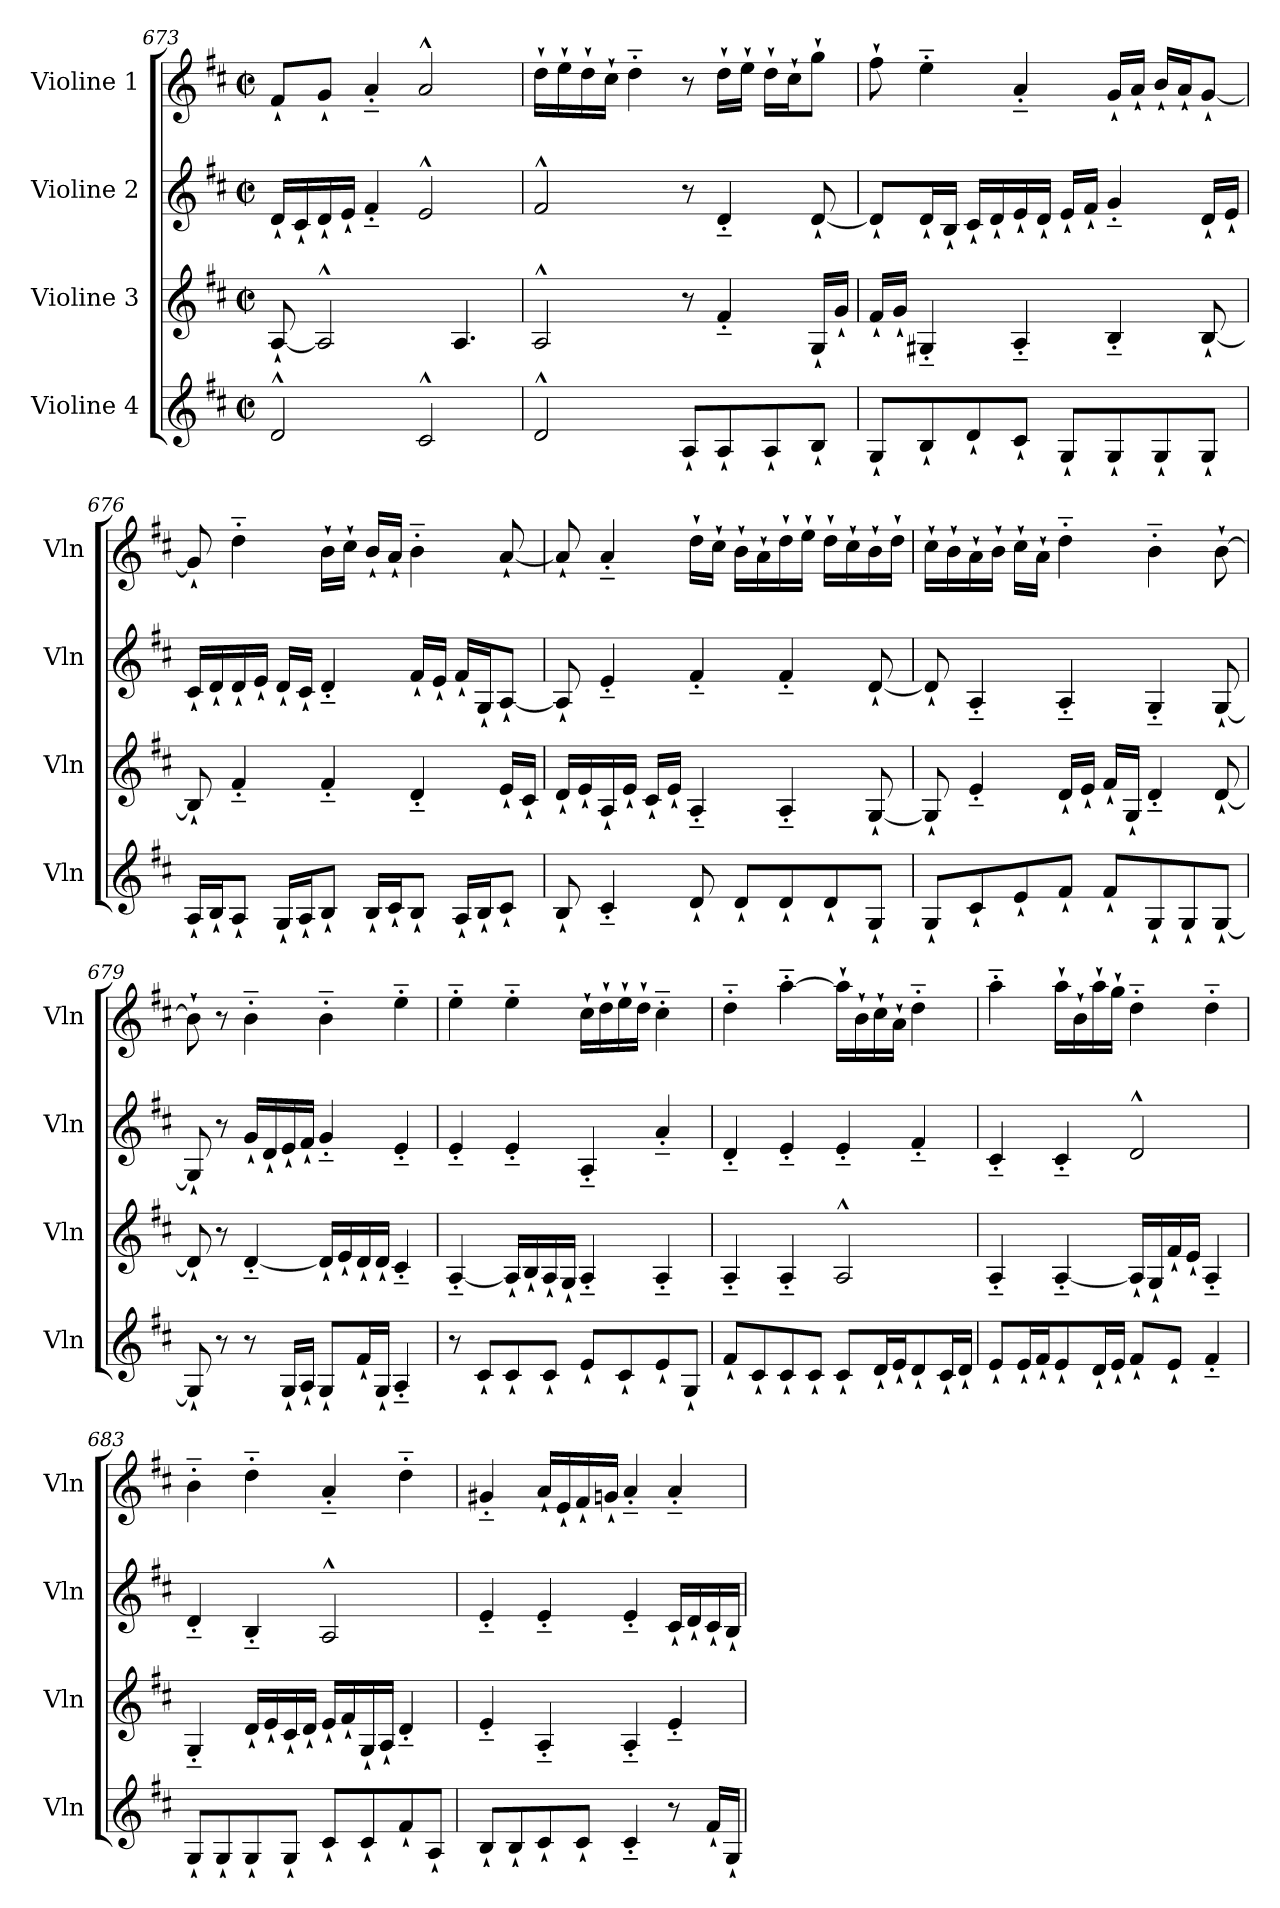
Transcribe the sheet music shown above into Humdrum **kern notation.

**kern	**kern	**kern	**kern
*part4	*part3	*part2	*part1
*staff4	*staff3	*staff2	*staff1
*I"Violine 4	*I"Violine 3	*I"Violine 2	*I"Violine 1
*I'Vln	*I'Vln	*I'Vln	*I'Vln
!!LO:LB:g=z
*clefG2	*clefG2	*clefG2	*clefG2
*k[f#c#]	*k[f#c#]	*k[f#c#]	*k[f#c#]
*D:	*D:	*D:	*D:
*M2/2	*M2/2	*M2/2	*M2/2
*met(c|)	*met(c|)	*met(c|)	*met(c|)
=673	=673	=673	=673
2d^^/	[8A`/	16d`/LL	8f#`/L
.	.	16c#`/	.
.	2A^^/]	16d`/	8g`/J
.	.	16e`/JJ	.
.	.	4f#~'/	4a~'/
2c#^^/	.	2e^^/	2a^^/
.	4.A/	.	.
=674	=674	=674	=674
2d^^/	2A^^/	2f#^^/	16dd`\LL
.	.	.	16ee`\
.	.	.	16dd`\
.	.	.	16cc#`\JJ
.	.	.	4dd~'\
8A`/L	8r	8r	8r
8A`/	4f#~'/	4d~'/	16dd`\LL
.	.	.	16ee`\JJ
8A`/	.	.	16dd`\LL
.	.	.	16cc#`\J
8B`/J	16G`/LL	[8d`/	8gg`\J
.	16g`/JJ	.	.
=675	=675	=675	=675
8G`/L	16f#`/LL	8d`/L]	8ff#`\
.	16g`/JJ	.	.
8B`/	4G#X~'/	16d`/L	4ee~'\
.	.	16B`/JJ	.
8d`/	.	16c#`/LL	.
.	.	16d`/	.
8c#`/J	4A~'/	16e`/	4a~'/
.	.	16d`/JJ	.
8G`/L	.	16e`/LL	.
.	.	16f#`/JJ	.
8G`/	4B~'/	4g~'/	16g`/LL
.	.	.	16a`/JJ
8G`/	.	.	16b`/LL
.	.	.	16a`/J
8G`/J	[8B`/	16d`/LL	[8g`/J
.	.	16e`/JJ	.
!!LO:PB:g=z
=676	=676	=676	=676
16A`/LL	8B`/]	16c#`/LL	8g`/]
16B`/J	.	16d`/	.
8A`/J	4f#~'/	16d`/	4dd~'\
.	.	16e`/JJ	.
16G`/LL	.	16d`/LL	.
16A`/J	.	16c#`/JJ	.
8B`/J	4f#~'/	4d~'/	16b`\LL
.	.	.	16cc#`\JJ
16B`/LL	.	.	16b`/LL
16c#`/J	.	.	16a`/JJ
8B`/J	4d~'/	16f#`/LL	4b~'\
.	.	16e`/JJ	.
16A`/LL	.	16f#`/LL	.
16B`/J	.	16G`/J	.
8c#`/J	16e`/LL	[8A`/J	[8a`/
.	16c#`/JJ	.	.
=677	=677	=677	=677
8B`/	16d`/LL	8A`/]	8a`/]
.	16e`/	.	.
4c#~'/	16A`/	4e~'/	4a~'/
.	16e`/JJ	.	.
.	16c#`/LL	.	.
.	16e`/JJ	.	.
8d`/	4A~'/	4f#~'/	16dd`\LL
.	.	.	16cc#`\JJ
8d`/L	.	.	16b`\LL
.	.	.	16a`\
8d`/	4A~'/	4f#~'/	16dd`\
.	.	.	16ee`\JJ
8d`/	.	.	16dd`\LL
.	.	.	16cc#`\
8G`/J	[8G`/	[8d`/	16b`\
.	.	.	16dd`\JJ
!!LO:LB:g=z
=678	=678	=678	=678
8G`/L	8G`/]	8d`/]	16cc#`\LL
.	.	.	16b`\
8c#`/	4e~'/	4A~'/	16a`\
.	.	.	16b`\JJ
8e`/	.	.	16cc#`\LL
.	.	.	16a`\JJ
8f#`/J	16d`/LL	4A~'/	4dd~'\
.	16e`/JJ	.	.
8f#`/L	16f#`/LL	.	.
.	16G`/JJ	.	.
8G`/	4d~'/	4G~'/	4b~'\
8G`/	.	.	.
[8G`/J	[8d`/	[8G`/	[8b`\
=679	=679	=679	=679
8G`/]	8d`/]	8G`/]	8b`\]
8r	8r	8r	8r
8r	[4d~'/	16g`/LL	4b~'\
.	.	16d`/	.
16G`/LL	.	16e`/	.
16A`/JJ	.	16f#`/JJ	.
8G`/L	16d`/LL]	4g~'/	4b~'\
.	16e`/	.	.
16f#`/L	16d`/	.	.
16G`/JJ	16d`/JJ	.	.
4A~'/	4c#~'/	4e~'/	4ee~'\
=680	=680	=680	=680
8r	[4A~'/	4e~'/	4ee~'\
8c#`/L	.	.	.
8c#`/	16A`/LL]	4e~'/	4ee~'\
.	16B`/	.	.
8c#`/J	16A`/	.	.
.	16G`/JJ	.	.
8e`/L	4A~'/	4A~'/	16cc#`\LL
.	.	.	16dd`\
8c#`/	.	.	16ee`\
.	.	.	16dd`\JJ
8e`/	4A~'/	4a~'/	4cc#~'\
8G`/J	.	.	.
!!LO:LB:g=z
=681	=681	=681	=681
8f#`/L	4A~'/	4d~'/	4dd~'\
8c#`/	.	.	.
8c#`/	4A~'/	4e~'/	[4aa~'\
8c#`/J	.	.	.
8c#`/L	2A^^/	4e~'/	16aa`\LL]
.	.	.	16b`\
16d`/L	.	.	16cc#`\
16e`/J	.	.	16a`\JJ
8d`/	.	4f#~'/	4dd~'\
16c#`/L	.	.	.
16d`/JJ	.	.	.
=682	=682	=682	=682
8e`/L	4A~'/	4c#~'/	4aa~'\
16e`/L	.	.	.
16f#`/J	.	.	.
8e`/	[4A~'/	4c#~'/	16aa`\LL
.	.	.	16b`\
16d`/L	.	.	16aa`\
16e`/JJ	.	.	16gg`\JJ
8f#`/L	16A`/LL]	2d^^/	4dd~'\
.	16G`/	.	.
8e`/J	16f#`/	.	.
.	16e`/JJ	.	.
4f#~'/	4A~'/	.	4dd~'\
=683	=683	=683	=683
8G`/L	4G~'/	4d~'/	4b~'\
8G`/	.	.	.
8G`/	16d`/LL	4B~'/	4dd~'\
.	16e`/	.	.
8G`/J	16c#`/	.	.
.	16d`/JJ	.	.
8c#`/L	16e`/LL	2A^^/	4a~'/
.	16f#`/	.	.
8c#`/	16G`/	.	.
.	16A`/JJ	.	.
8f#`/	4d~'/	.	4dd~'\
8A`/J	.	.	.
!!LO:PB:g=z
=684	=684	=684	=684
8B`/L	4e~'/	4e~'/	4g#X~'/
8B`/	.	.	.
8c#`/	4A~'/	4e~'/	16a`/LL
.	.	.	16e`/
8c#`/J	.	.	16f#`/
.	.	.	16gn`/JJ
4c#~'/	4A~'/	4e~'/	4a~'/
8r	4e~'/	16c#`/LL	4a~'/
.	.	16d`/	.
16f#`/LL	.	16c#`/	.
16G`/JJ	.	16B`/JJ	.
=	=	=	=
*-	*-	*-	*-
